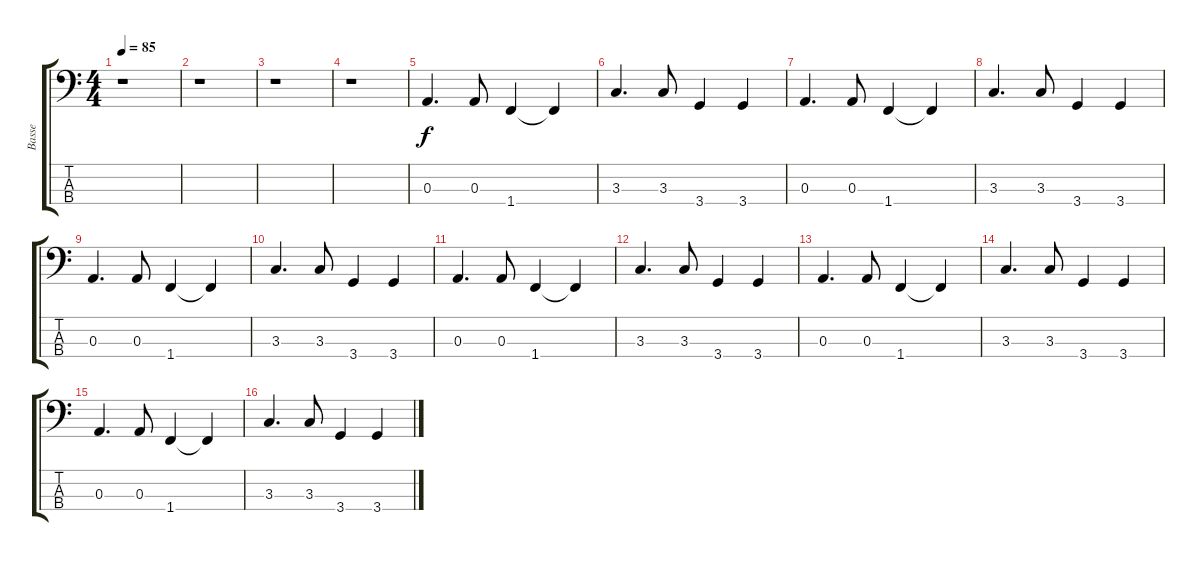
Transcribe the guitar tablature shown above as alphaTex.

\track ("Basse" "Basse") {instrument electricbasspick}
\staff {score tabs}
\tuning (G2 D2 A1 E1) {hide}
\ts (4 4)
\tempo 85
\clef f4
\ks c
r.1{dy f instrument electricbasspick} |
r.1 |
r.1 |
r.1 |
0.3.4{d} 0.3.8 1.4.4 1.4{t}.4 |
3.3.4{d} 3.3.8 3.4.4 3.4.4 |
0.3.4{d} 0.3.8 1.4.4 1.4{t}.4 |
3.3.4{d} 3.3.8 3.4.4 3.4.4 |
0.3.4{d} 0.3.8 1.4.4 1.4{t}.4 |
3.3.4{d} 3.3.8 3.4.4 3.4.4 |
0.3.4{d} 0.3.8 1.4.4 1.4{t}.4 |
3.3.4{d} 3.3.8 3.4.4 3.4.4 |
0.3.4{d} 0.3.8 1.4.4 1.4{t}.4 |
3.3.4{d} 3.3.8 3.4.4 3.4.4 |
0.3.4{d} 0.3.8 1.4.4 1.4{t}.4 |
3.3.4{d} 3.3.8 3.4.4 3.4.4
